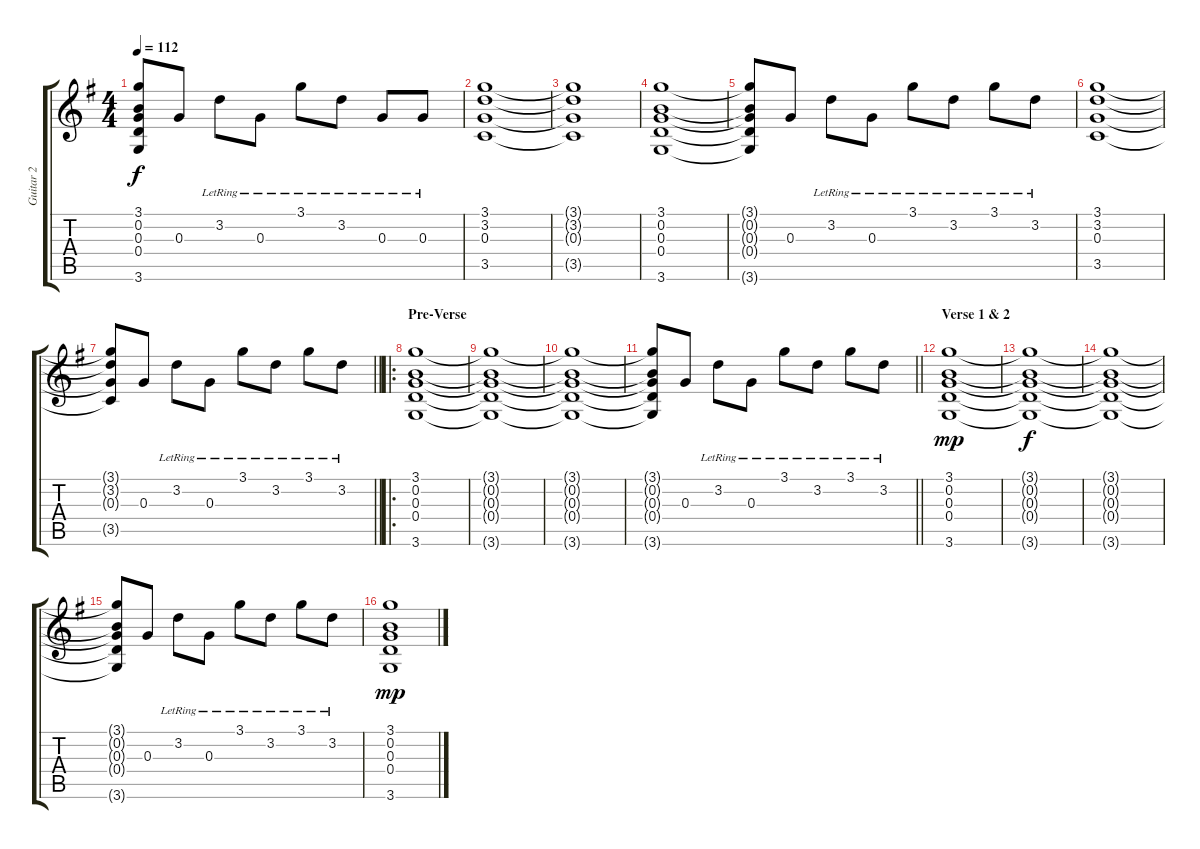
\track ("Guitar 2" "Guitar 2") {instrument overdrivenguitar}
\staff {score tabs}
\tuning (E4 B3 G3 D3 A2 E2) {hide}
\ts (4 4)
\tempo 112
\clef g2
\ks g
(3.1{t} 0.2{t} 0.3{t} 0.4{t} 3.6{t}).8{dy f volume 6} 0.3.8{volume 10} 3.2{lr}.8 0.3{lr}.8 3.1{lr}.8 3.2{lr}.8 0.3{lr}.8 0.3{lr}.8 |
(3.1 3.2 0.3 3.5).1{volume 6} |
(3.1{t} 3.2{t} 0.3{t} 3.5{t}).1 |
(3.1 0.2 0.3 0.4 3.6).1{volume 6} |
(3.1{t} 0.2{t} 0.3{t} 0.4{t} 3.6{t}).8{volume 6} 0.3.8{volume 10} 3.2{lr}.8 0.3{lr}.8 3.1{lr}.8 3.2{lr}.8 3.1{lr}.8 3.2{lr}.8 |
(3.1 3.2 0.3 3.5).1{volume 4} |
\barLineRight lightlight
(3.1{t} 3.2{t} 0.3{t} 3.5{t}).8{volume 4} 0.3.8{volume 10} 3.2{lr}.8 0.3{lr}.8 3.1{lr}.8 3.2{lr}.8 3.1{lr}.8 3.2{lr}.8 |
\ro
\section ("" "Pre-Verse")
(3.1 0.2 0.3 0.4 3.6).1{volume 5} |
(3.1{t} 0.2{t} 0.3{t} 0.4{t} 3.6{t}).1 |
(3.1{t} 0.2{t} 0.3{t} 0.4{t} 3.6{t}).1 |
\barLineRight lightlight
(3.1{t} 0.2{t} 0.3{t} 0.4{t} 3.6{t}).8{volume 3} 0.3.8{volume 10} 3.2{lr}.8 0.3{lr}.8 3.1{lr}.8 3.2{lr}.8 3.1{lr}.8 3.2{lr}.8 |
\section ("" "Verse 1 & 2")
(3.1 0.2 0.3 0.4 3.6).1{dy mp volume 5} |
(3.1{t} 0.2{t} 0.3{t} 0.4{t} 3.6{t}).1{dy f} |
(3.1{t} 0.2{t} 0.3{t} 0.4{t} 3.6{t}).1 |
(3.1{t} 0.2{t} 0.3{t} 0.4{t} 3.6{t}).8{volume 3} 0.3.8{volume 10} 3.2{lr}.8 0.3{lr}.8 3.1{lr}.8 3.2{lr}.8 3.1{lr}.8 3.2{lr}.8 |
(3.1 0.2 0.3 0.4 3.6).1{dy mp volume 5}
